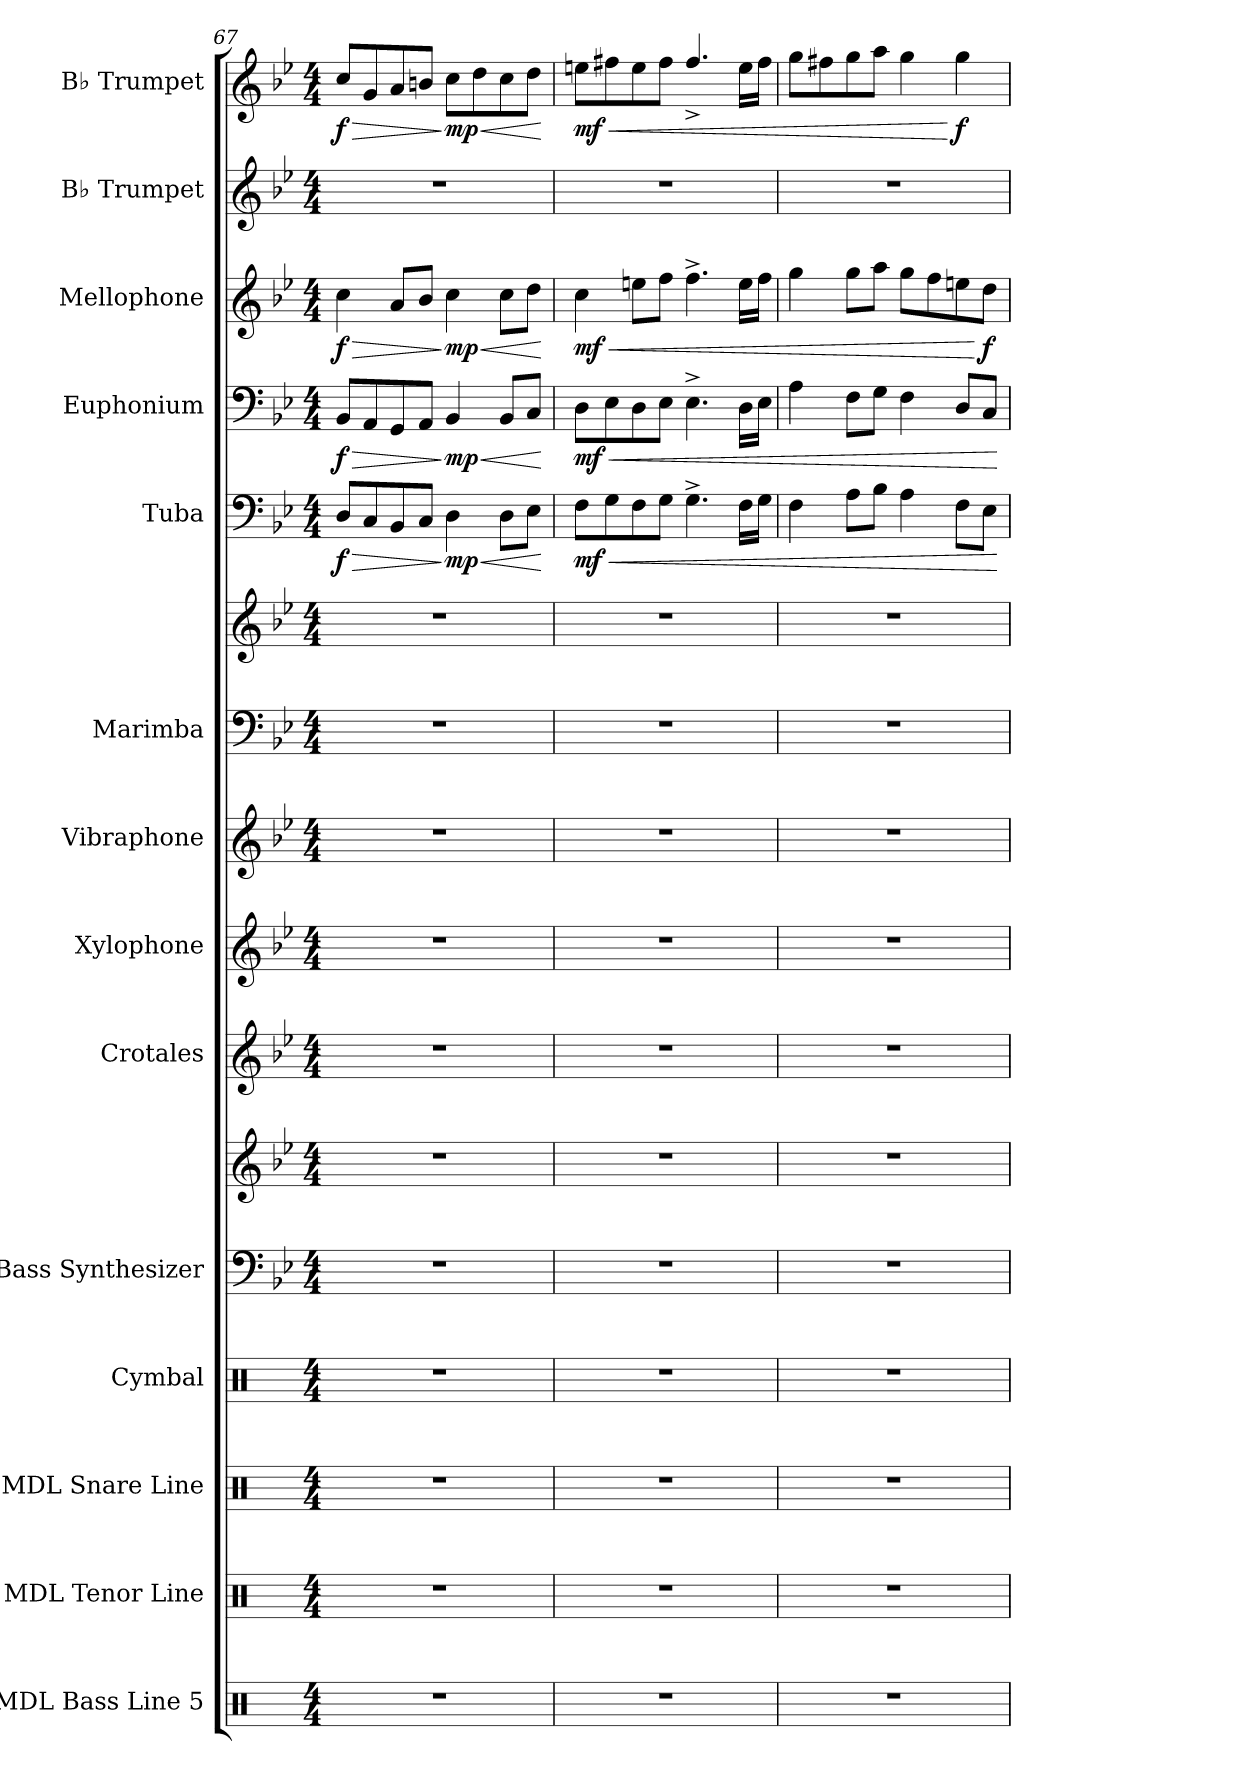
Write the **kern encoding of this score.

**kern	**kern	**kern	**kern	**kern	**kern	**kern	**kern	**kern	**kern	**kern	**kern	**dynam	**kern	**dynam	**kern	**dynam	**kern	**kern	**dynam
*part14	*part13	*part12	*part11	*part10	*part10	*part9	*part8	*part7	*part6	*part6	*part5	*part5	*part4	*part4	*part3	*part3	*part2	*part1	*part1
*staff16	*staff15	*staff14	*staff13	*staff12	*staff11	*staff10	*staff9	*staff8	*staff7	*staff6	*staff5	*staff5	*staff4	*staff4	*staff3	*staff3	*staff2	*staff1	*staff1
*I"MDL Bass Line 5	*I"MDL Tenor Line	*I"MDL Snare Line	*I"Cymbal	*I"Bass Synthesizer	*	*I"Crotales	*I"Xylophone	*I"Vibraphone	*I"Marimba	*	*I"Tuba	*	*I"Euphonium	*	*I"Mellophone	*	*I"B♭ Trumpet	*I"B♭ Trumpet	*
*I'B. L.	*I'T. L.	*I'S. L.	*I'Cym.	*I'Synth.	*	*I'Crot.	*I'Xyl.	*I'Vib.	*I'Mrm.	*	*I'Tba.	*	*I'Euph.	*	*I'Mello.	*	*I'B♭ Tpt.	*I'B♭ Tpt.	*
!!LO:PB:g=z
*clefX	*clefX	*clefX	*clefX	*clefF4	*clefG2	*clefG2	*clefG2	*clefG2	*clefF4	*clefG2	*clefF4	*	*clefF4	*	*clefG2	*	*clefG2	*clefG2	*
*	*	*	*	*	*	*ITrd-14c-24	*ITrd-7c-12	*	*	*	*	*	*	*	*ITrd4c7	*	*ITrd1c2	*ITrd1c2	*
*k[]	*k[]	*k[]	*k[]	*k[b-e-]	*k[b-e-]	*k[b-e-]	*k[b-e-]	*k[b-e-]	*k[b-e-]	*k[b-e-]	*k[b-e-]	*	*k[b-e-]	*	*k[b-e-a-]	*	*k[b-e-a-d-]	*k[b-e-a-d-]	*
*M4/4	*M4/4	*M4/4	*M4/4	*M4/4	*M4/4	*M4/4	*M4/4	*M4/4	*M4/4	*M4/4	*M4/4	*	*M4/4	*	*M4/4	*	*M4/4	*M4/4	*
=67	=67	=67	=67	=67	=67	=67	=67	=67	=67	=67	=67	=67	=67	=67	=67	=67	=67	=67	=67
!	!	!	!	!	!	!	!	!	!	!	!	!LO:HP:b	!	!LO:HP:b	!	!LO:HP:b	!	!	!LO:HP:b
!	!	!	!	!	!	!	!	!	!	!	!	!LO:DY:n=1:b	!	!LO:DY:n=1:b	!	!LO:DY:n=1:b	!	!	!LO:DY:n=1:b
1r	1r	1r	1r	1r	1r	1r	1r	1r	1r	1r	8D/L	> f	8BB-/L	> f	4f\	> f	1r	8b-/L	> f
.	.	.	.	.	.	.	.	.	.	.	8C/	.	8AA/	.	.	.	.	8f/	.
.	.	.	.	.	.	.	.	.	.	.	8BB-/	.	8GG/	.	8d/L	.	.	8g/	.
.	.	.	.	.	.	.	.	.	.	.	8C/J	.	8AA/J	.	8e-/J	.	.	8an/J	.
!	!	!	!	!	!	!	!	!	!	!	!	!LO:HP:n=1:b	!	!LO:HP:n=1:b	!	!LO:HP:n=1:b	!	!	!LO:HP:n=1:b
!	!	!	!	!	!	!	!	!	!	!	!	!LO:DY:n=2:b	!	!LO:DY:n=2:b	!	!LO:DY:n=2:b	!	!	!LO:DY:n=2:b
.	.	.	.	.	.	.	.	.	.	.	4D\	] < mp	4BB-/	] < mp	4f\	] < mp	.	8b-\L	] < mp
.	.	.	.	.	.	.	.	.	.	.	.	.	.	.	.	.	.	8cc\	.
.	.	.	.	.	.	.	.	.	.	.	8D\L	.	8BB-/L	.	8f\L	.	.	8b-\	.
.	.	.	.	.	.	.	.	.	.	.	8E-\J	.	8C/J	.	8g\J	.	.	8cc\J	.
.	.	.	.	.	.	.	.	.	.	.	.	[	.	[	.	[	.	.	[
=68	=68	=68	=68	=68	=68	=68	=68	=68	=68	=68	=68	=68	=68	=68	=68	=68	=68	=68	=68
!	!	!	!	!	!	!	!	!	!	!	!	!LO:HP:b	!	!LO:HP:b	!	!LO:HP:b	!	!	!LO:HP:b
!	!	!	!	!	!	!	!	!	!	!	!	!LO:DY:n=1:b	!	!LO:DY:n=1:b	!	!LO:DY:n=1:b	!	!	!LO:DY:n=1:b
1r	1r	1r	1r	1r	1r	1r	1r	1r	1r	1r	8F\L	< mf	8D\L	< mf	4f\	< mf	1r	8ddn\L	< mf
.	.	.	.	.	.	.	.	.	.	.	8G\	.	8E-\	.	.	.	.	8een\	.
.	.	.	.	.	.	.	.	.	.	.	8F\	.	8D\	.	8an\L	.	.	8dd\	.
.	.	.	.	.	.	.	.	.	.	.	8G\J	.	8E-\J	.	8b-\J	.	.	8ee\J	.
.	.	.	.	.	.	.	.	.	.	.	4.G^\	.	4.E-^\	.	4.b-^\	.	.	4.ee^/	.
.	.	.	.	.	.	.	.	.	.	.	16F\LL	.	16D\LL	.	16a\LL	.	.	16dd\LL	.
.	.	.	.	.	.	.	.	.	.	.	16G\JJ	.	16E-\JJ	.	16b-\JJ	.	.	16ee\JJ	.
=69	=69	=69	=69	=69	=69	=69	=69	=69	=69	=69	=69	=69	=69	=69	=69	=69	=69	=69	=69
1r	1r	1r	1r	1r	1r	1r	1r	1r	1r	1r	4F\	.	4A\	.	4cc\	.	1r	8ff\L	.
.	.	.	.	.	.	.	.	.	.	.	.	.	.	.	.	.	.	8een\	.
.	.	.	.	.	.	.	.	.	.	.	8A\L	.	8F\L	.	8cc\L	.	.	8ff\	.
.	.	.	.	.	.	.	.	.	.	.	8B-\J	.	8G\J	.	8dd\J	.	.	8gg\J	.
.	.	.	.	.	.	.	.	.	.	.	4A\	.	4F\	.	8cc\L	.	.	4ff\	.
.	.	.	.	.	.	.	.	.	.	.	.	.	.	.	8b-\	.	.	.	.
!	!	!	!	!	!	!	!	!	!	!	!	!	!	!	!	!	!	!	!LO:DY:n=1:b
.	.	.	.	.	.	.	.	.	.	.	8F\L	.	8D/L	.	8an\	.	.	4ff\	[ f
!	!	!	!	!	!	!	!	!	!	!	!	!	!	!	!	!LO:DY:n=1:b	!	!	!
.	.	.	.	.	.	.	.	.	.	.	8E-\J	.	8C/J	.	8g\J	[ f	.	.	.
.	.	.	.	.	.	.	.	.	.	.	.	[	.	[	.	.	.	.	.
=	=	=	=	=	=	=	=	=	=	=	=	=	=	=	=	=	=	=	=
*-	*-	*-	*-	*-	*-	*-	*-	*-	*-	*-	*-	*-	*-	*-	*-	*-	*-	*-	*-
